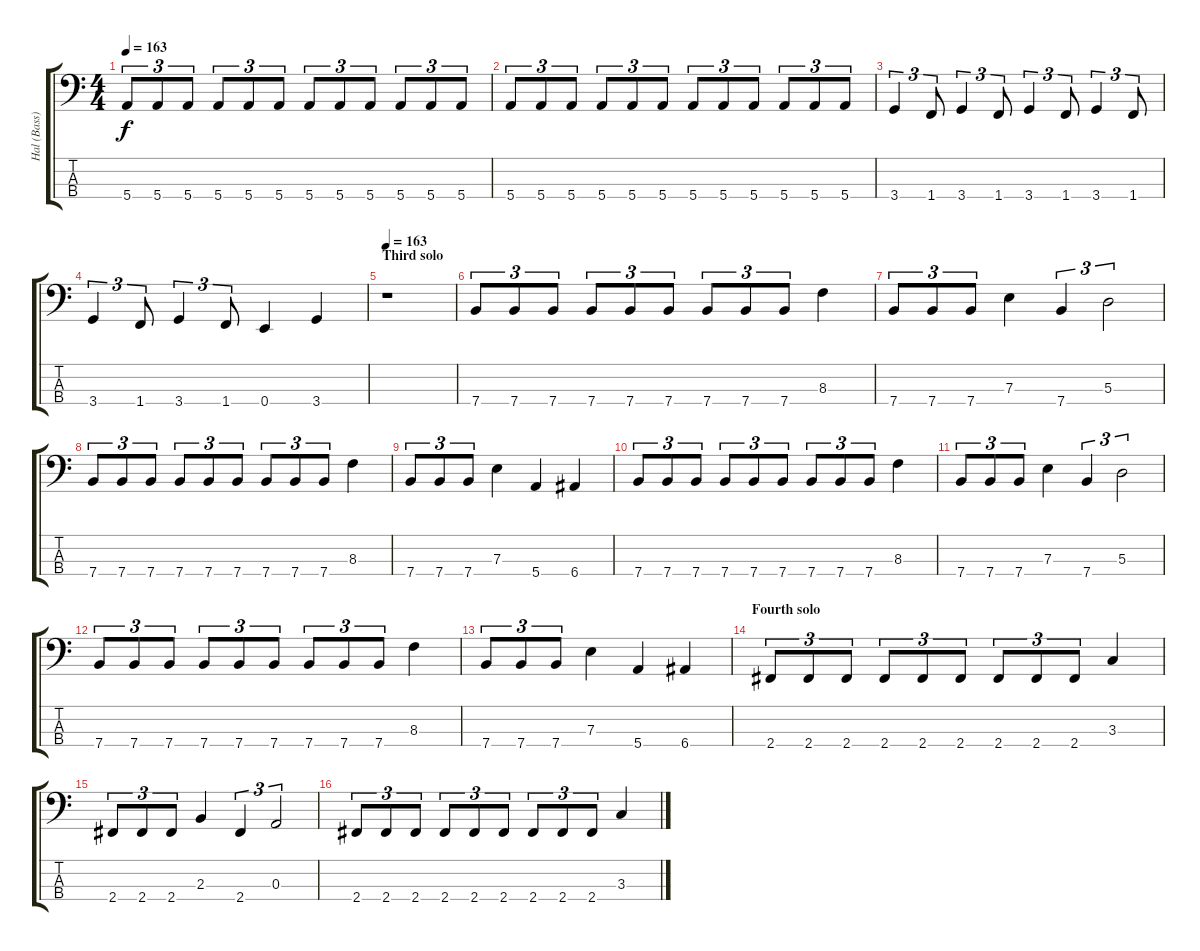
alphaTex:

\track ("Hal (Bass)" "Hal (Bass)") {instrument electricbassfinger}
\staff {score tabs}
\tuning (G2 D2 A1 E1) {hide}
\ts (4 4)
\tempo 163
\clef f4
\ks c
5.4.8{tu (3 2) dy f} 5.4.8{tu (3 2)} 5.4.8{tu (3 2)} 5.4.8{tu (3 2)} 5.4.8{tu (3 2)} 5.4.8{tu (3 2)} 5.4.8{tu (3 2)} 5.4.8{tu (3 2)} 5.4.8{tu (3 2)} 5.4.8{tu (3 2)} 5.4.8{tu (3 2)} 5.4.8{tu (3 2)} |
5.4.8{tu (3 2)} 5.4.8{tu (3 2)} 5.4.8{tu (3 2)} 5.4.8{tu (3 2)} 5.4.8{tu (3 2)} 5.4.8{tu (3 2)} 5.4.8{tu (3 2)} 5.4.8{tu (3 2)} 5.4.8{tu (3 2)} 5.4.8{tu (3 2)} 5.4.8{tu (3 2)} 5.4.8{tu (3 2)} |
3.4.4{tu (3 2)} 1.4.8{tu (3 2)} 3.4.4{tu (3 2)} 1.4.8{tu (3 2)} 3.4.4{tu (3 2)} 1.4.8{tu (3 2)} 3.4.4{tu (3 2)} 1.4.8{tu (3 2)} |
3.4.4{tu (3 2)} 1.4.8{tu (3 2)} 3.4.4{tu (3 2)} 1.4.8{tu (3 2)} 0.4.4 3.4.4 |
\section ("" "Third solo")
\tempo 163
r.1 |
7.4.8{tu (3 2)} 7.4.8{tu (3 2)} 7.4.8{tu (3 2)} 7.4.8{tu (3 2)} 7.4.8{tu (3 2)} 7.4.8{tu (3 2)} 7.4.8{tu (3 2)} 7.4.8{tu (3 2)} 7.4.8{tu (3 2)} 8.3.4 |
7.4.8{tu (3 2)} 7.4.8{tu (3 2)} 7.4.8{tu (3 2)} 7.3.4 7.4.4{tu (3 2)} 5.3.2{tu (3 2)} |
7.4.8{tu (3 2)} 7.4.8{tu (3 2)} 7.4.8{tu (3 2)} 7.4.8{tu (3 2)} 7.4.8{tu (3 2)} 7.4.8{tu (3 2)} 7.4.8{tu (3 2)} 7.4.8{tu (3 2)} 7.4.8{tu (3 2)} 8.3.4 |
7.4.8{tu (3 2)} 7.4.8{tu (3 2)} 7.4.8{tu (3 2)} 7.3.4 5.4.4 6.4.4 |
7.4.8{tu (3 2)} 7.4.8{tu (3 2)} 7.4.8{tu (3 2)} 7.4.8{tu (3 2)} 7.4.8{tu (3 2)} 7.4.8{tu (3 2)} 7.4.8{tu (3 2)} 7.4.8{tu (3 2)} 7.4.8{tu (3 2)} 8.3.4 |
7.4.8{tu (3 2)} 7.4.8{tu (3 2)} 7.4.8{tu (3 2)} 7.3.4 7.4.4{tu (3 2)} 5.3.2{tu (3 2)} |
7.4.8{tu (3 2)} 7.4.8{tu (3 2)} 7.4.8{tu (3 2)} 7.4.8{tu (3 2)} 7.4.8{tu (3 2)} 7.4.8{tu (3 2)} 7.4.8{tu (3 2)} 7.4.8{tu (3 2)} 7.4.8{tu (3 2)} 8.3.4 |
7.4.8{tu (3 2)} 7.4.8{tu (3 2)} 7.4.8{tu (3 2)} 7.3.4 5.4.4 6.4.4 |
\section ("" "Fourth solo")
2.4.8{tu (3 2)} 2.4.8{tu (3 2)} 2.4.8{tu (3 2)} 2.4.8{tu (3 2)} 2.4.8{tu (3 2)} 2.4.8{tu (3 2)} 2.4.8{tu (3 2)} 2.4.8{tu (3 2)} 2.4.8{tu (3 2)} 3.3.4 |
2.4.8{tu (3 2)} 2.4.8{tu (3 2)} 2.4.8{tu (3 2)} 2.3.4 2.4.4{tu (3 2)} 0.3.2{tu (3 2)} |
2.4.8{tu (3 2)} 2.4.8{tu (3 2)} 2.4.8{tu (3 2)} 2.4.8{tu (3 2)} 2.4.8{tu (3 2)} 2.4.8{tu (3 2)} 2.4.8{tu (3 2)} 2.4.8{tu (3 2)} 2.4.8{tu (3 2)} 3.3.4
